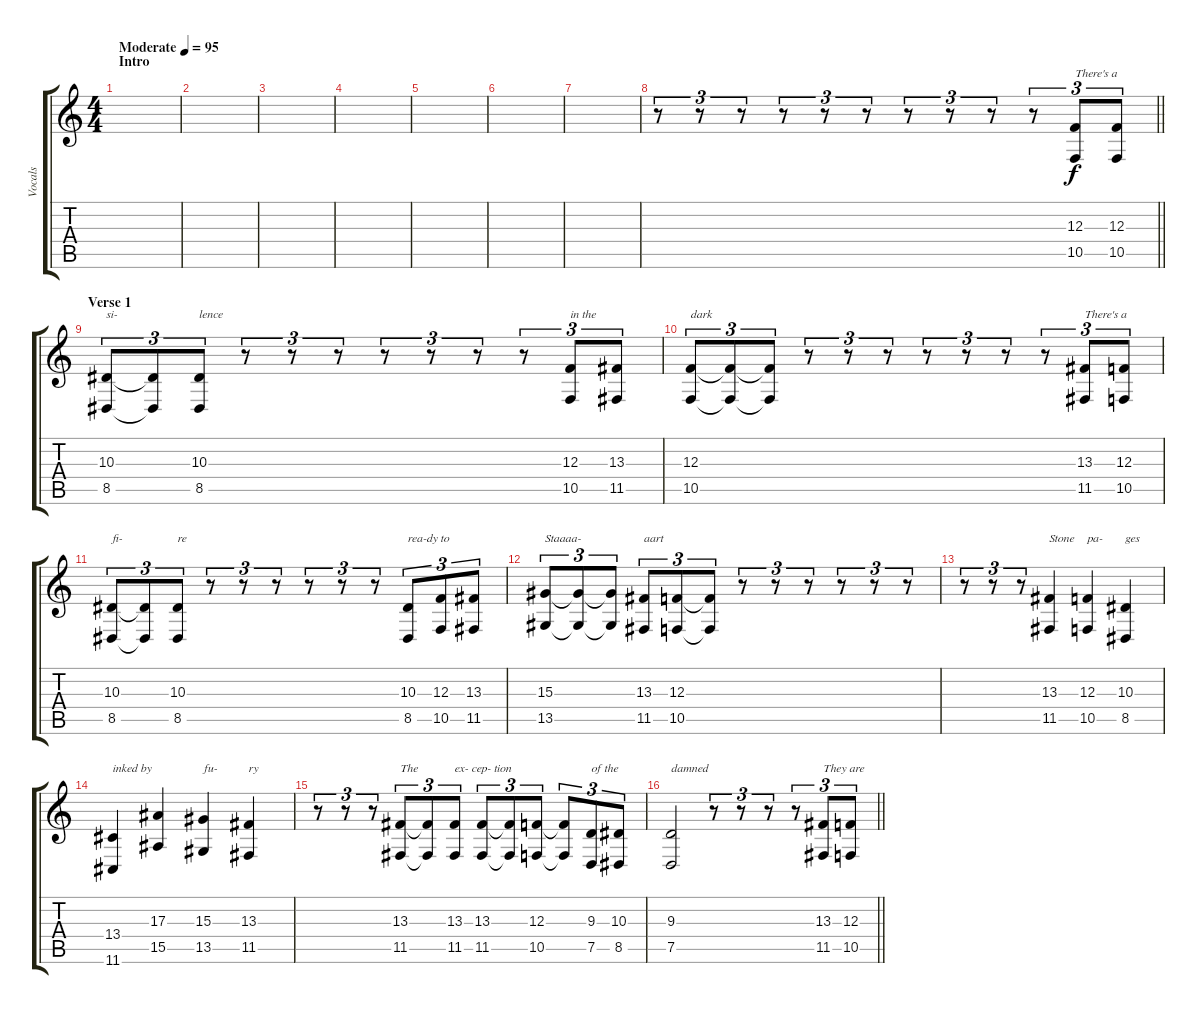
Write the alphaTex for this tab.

\track ("Vocals" "Vocals") {instrument lead2sawtooth}
\staff {score tabs}
\tuning (D4 A3 F3 C3 G2 D2) {hide}
\ts (4 4)
\section ("" "Intro")
\tempo (95 "Moderate")
\clef g2
\ks c
|
|
|
|
|
|
|
\barLineRight lightlight
r.8{tu (3 2)} r.8{tu (3 2)} r.8{tu (3 2)} r.8{tu (3 2)} r.8{tu (3 2)} r.8{tu (3 2)} r.8{tu (3 2)} r.8{tu (3 2)} r.8{tu (3 2)} r.8{tu (3 2)} (12.3 10.5).8{tu (3 2) txt "There's a"} (12.3 10.5).8{tu (3 2)} |
\section ("" "Verse 1")
(10.3 8.5).8{tu (3 2) txt "si-"} (10.3{t} 8.5{t}).8{tu (3 2)} (10.3 8.5).8{tu (3 2) txt "lence"} r.8{tu (3 2)} r.8{tu (3 2)} r.8{tu (3 2)} r.8{tu (3 2)} r.8{tu (3 2)} r.8{tu (3 2)} r.8{tu (3 2)} (12.3 10.5).8{tu (3 2) txt "in the"} (13.3 11.5).8{tu (3 2)} |
(12.3 10.5).8{tu (3 2) txt "dark"} (12.3{t} 10.5{t}).8{tu (3 2)} (12.3{t} 10.5{t}).8{tu (3 2)} r.8{tu (3 2)} r.8{tu (3 2)} r.8{tu (3 2)} r.8{tu (3 2)} r.8{tu (3 2)} r.8{tu (3 2)} r.8{tu (3 2)} (13.3 11.5).8{tu (3 2) txt "There's a"} (12.3 10.5).8{tu (3 2)} |
(10.3 8.5).8{tu (3 2) txt "fi-"} (10.3{t} 8.5{t}).8{tu (3 2)} (10.3 8.5).8{tu (3 2) txt "re"} r.8{tu (3 2)} r.8{tu (3 2)} r.8{tu (3 2)} r.8{tu (3 2)} r.8{tu (3 2)} r.8{tu (3 2)} (10.3 8.5).8{tu (3 2) txt "rea-dy to"} (12.3 10.5).8{tu (3 2)} (13.3 11.5).8{tu (3 2)} |
(15.3 13.5).8{tu (3 2) txt "Staaaa-"} (15.3{t} 13.5{t}).8{tu (3 2)} (15.3{t} 13.5{t}).8{tu (3 2)} (13.3 11.5).8{tu (3 2) txt "aart"} (12.3 10.5).8{tu (3 2)} (12.3{t} 10.5{t}).8{tu (3 2)} r.8{tu (3 2)} r.8{tu (3 2)} r.8{tu (3 2)} r.8{tu (3 2)} r.8{tu (3 2)} r.8{tu (3 2)} |
r.8{tu (3 2)} r.8{tu (3 2)} r.8{tu (3 2)} (13.3 11.5).4{txt "Stone"} (12.3 10.5).4{txt "pa-"} (10.3 8.5).4{txt "ges"} |
(13.4 11.6).4{txt "inked by"} (17.3 15.5).4 (15.3 13.5).4{txt "fu-"} (13.3 11.5).4{txt "ry"} |
r.8{tu (3 2)} r.8{tu (3 2)} r.8{tu (3 2)} (13.3 11.5).8{tu (3 2) txt "The"} (13.3{t} 11.5{t}).8{tu (3 2)} (13.3 11.5).8{tu (3 2) txt "ex- cep- tion"} (13.3 11.5).8{tu (3 2)} (13.3{t} 11.5{t}).8{tu (3 2)} (12.3 10.5).8{tu (3 2)} (12.3{t} 10.5{t}).8{tu (3 2)} (9.3 7.5).8{tu (3 2) txt "of the"} (10.3 8.5).8{tu (3 2)} |
\barLineRight lightlight
(9.3 7.5).2{txt "damned"} r.8{tu (3 2)} r.8{tu (3 2)} r.8{tu (3 2)} r.8{tu (3 2)} (13.3 11.5).8{tu (3 2) txt "They are"} (12.3 10.5).8{tu (3 2)}
